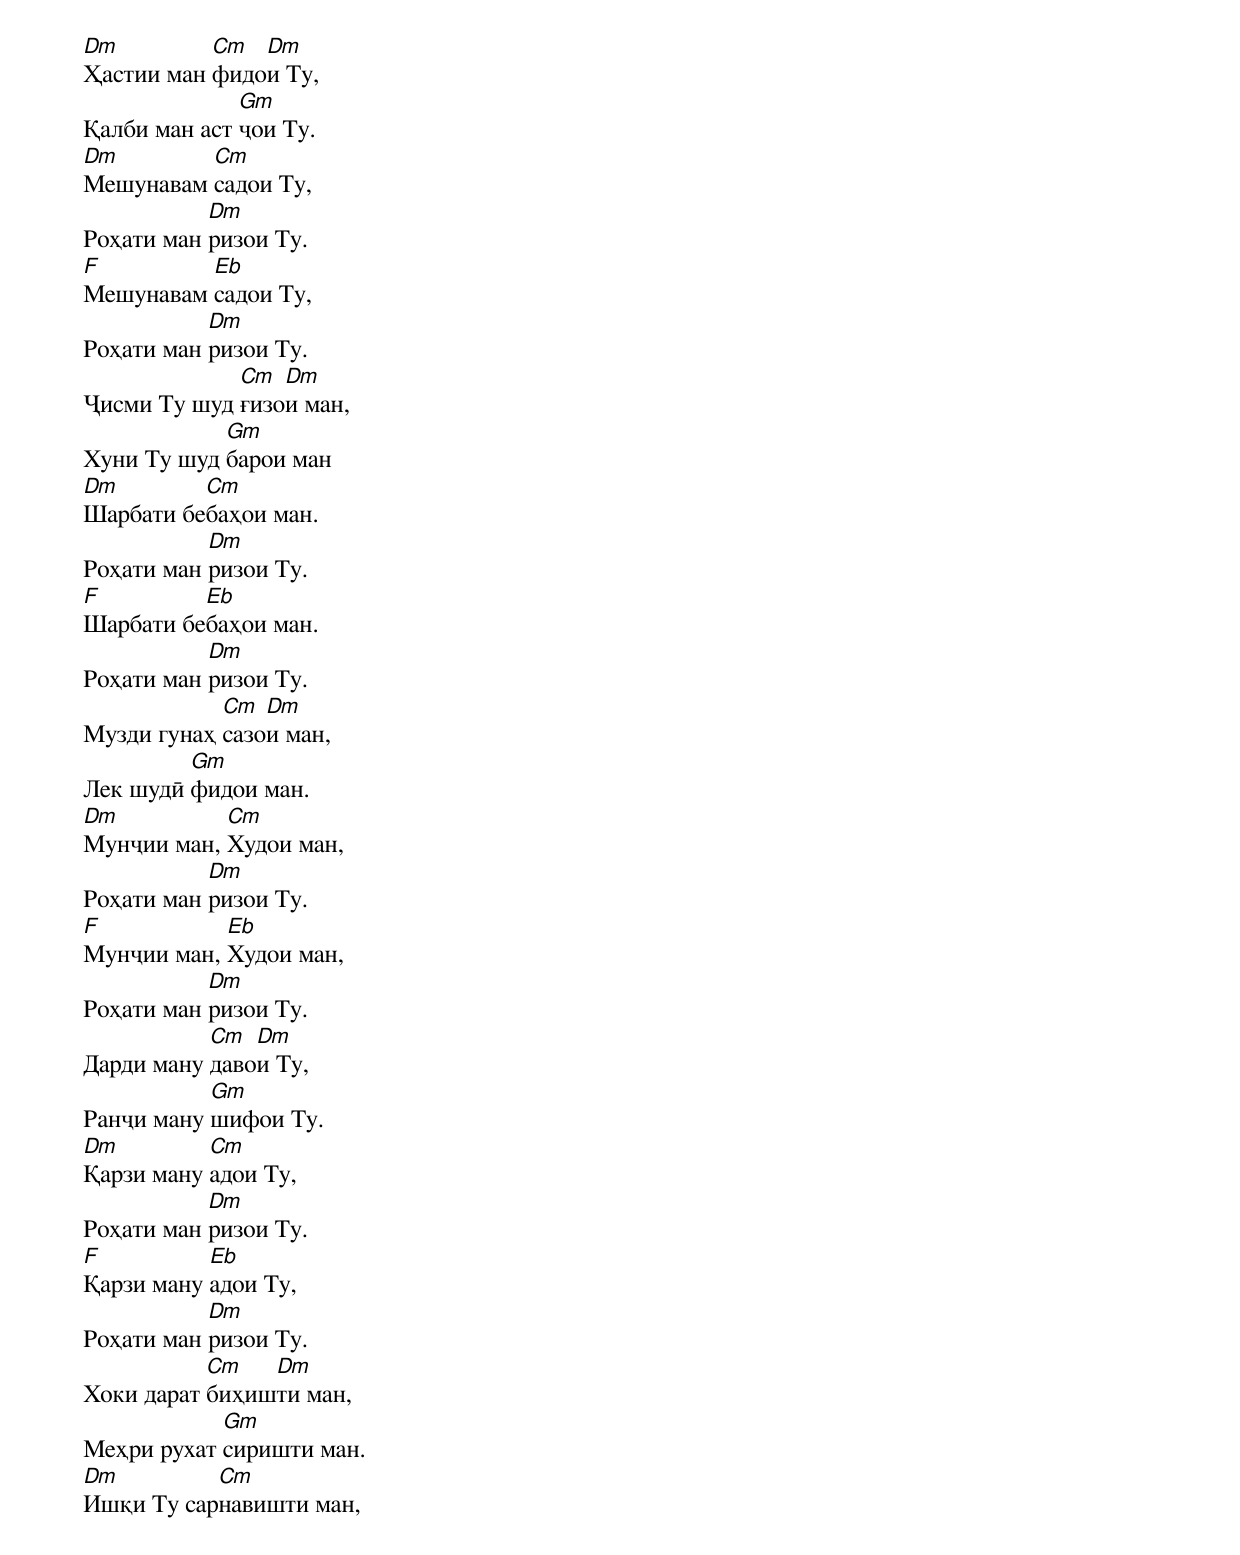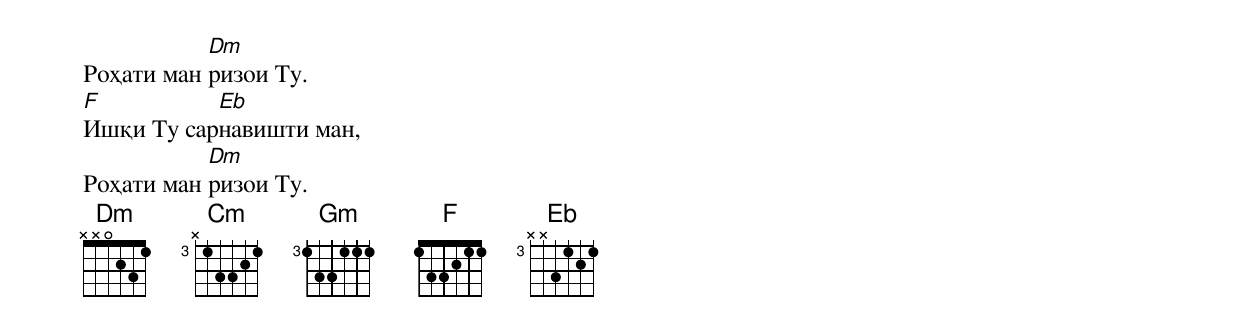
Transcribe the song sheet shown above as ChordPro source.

[Dm]Ҳастии ман [Cm]фидо[Dm]и Ту,
Қалби ман аст [Gm]ҷои Ту.
[Dm]Мешунавам [Cm]садои Ту,
Роҳати ман [Dm]ризои Ту.
[F]Мешунавам [Eb]садои Ту,
Роҳати ман [Dm]ризои Ту.
Ҷисми Ту шуд [Cm]ғизо[Dm]и ман,
Хуни Ту шуд [Gm]барои ман
[Dm]Шарбати бе[Cm]баҳои ман.
Роҳати ман [Dm]ризои Ту.
[F]Шарбати бе[Eb]баҳои ман.
Роҳати ман [Dm]ризои Ту.
Музди гунаҳ [Cm]сазо[Dm]и ман,
Лек шудӣ [Gm]фидои ман.
[Dm]Мунҷии ман, [Cm]Худои ман,
Роҳати ман [Dm]ризои Ту.
[F]Мунҷии ман, [Eb]Худои ман,
Роҳати ман [Dm]ризои Ту.
Дарди ману [Cm]даво[Dm]и Ту,
Ранҷи ману [Gm]шифои Ту.
[Dm]Қарзи ману [Cm]адои Ту,
Роҳати ман [Dm]ризои Ту.
[F]Қарзи ману [Eb]адои Ту,
Роҳати ман [Dm]ризои Ту.
Хоки дарат [Cm]биҳиш[Dm]ти ман,
Меҳри рухат [Gm]сиришти ман.
[Dm]Ишқи Ту сар[Cm]навишти ман,
Роҳати ман [Dm]ризои Ту.
[F]Ишқи Ту сар[Eb]навишти ман,
Роҳати ман [Dm]ризои Ту.
